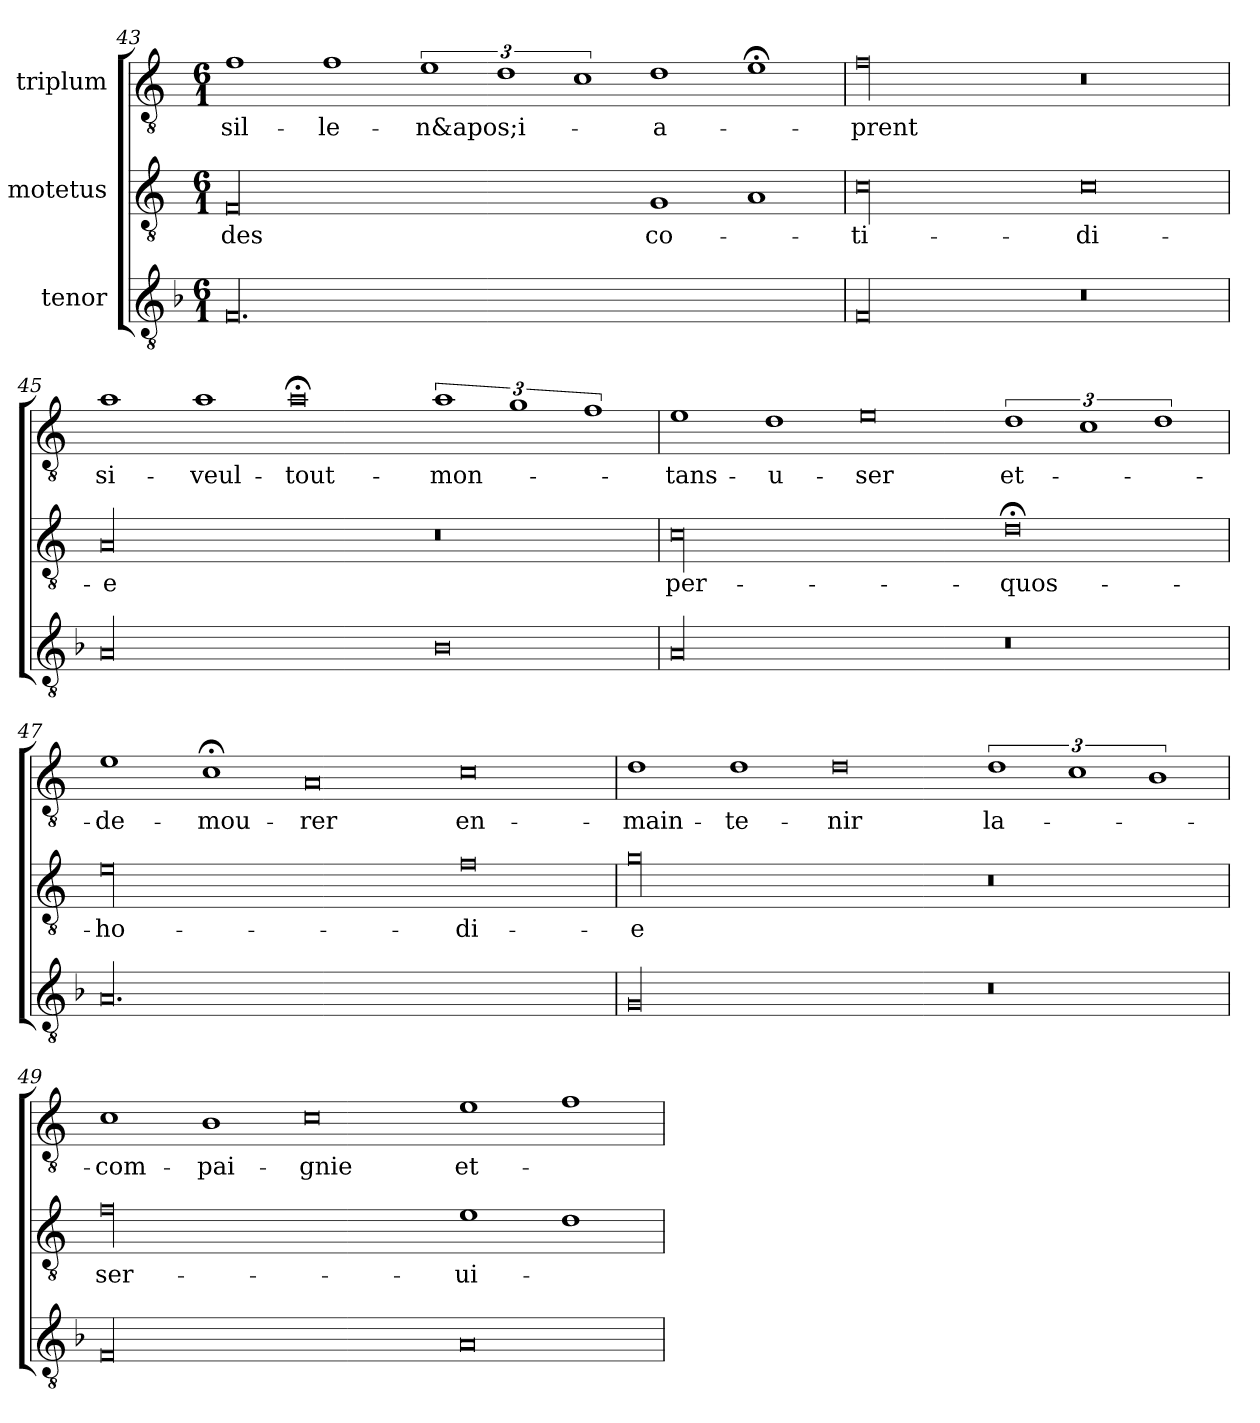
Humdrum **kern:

**kern	**kern	**text	**kern	**text
*part3	*part2	*part2	*part1	*part1
*staff3	*staff2	*staff2	*staff1	*staff1
*I"tenor	*I"motetus	*	*I"triplum	*
*clefGv2	*clefGv2	*	*clefGv2	*
*k[b-]	*k[]	*	*k[]	*
*F:	*C:	*	*C:	*
*M6/1	*M6/1	*	*M6/1	*
=43	=43	=43	=43	=43
00.F/	00F/	-des	1f\	sil-
.	.	.	1f\	le-
.	.	.	3%2e\	n&apos;i-
.	.	.	3%2d\	.
.	.	.	3%2c\	.
.	1G/	co-	1d\	a-
.	1A/	.	1e;<\	.
=44	=44	=44	=44	=44
00F/	00c\	-ti-	00f\	-prent
0r	0c\	-di-	0r	.
!!LO:PB:g=z
=45	=45	=45	=45	=45
00A/	00A/	-e	1a\	si-
.	.	.	1a\	veul-
.	.	.	0a;<\	tout-
0B-\	0r	.	3%2a\	mon-
.	.	.	3%2g\	.
.	.	.	3%2f\	.
=46	=46	=46	=46	=46
00A/	00c\	per-	1e\	tans-
.	.	.	1d\	u-
.	.	.	0e\	-ser
0r	0d;<\	quos-	3%2d\	et-
.	.	.	3%2c\	.
.	.	.	3%2d\	.
=47	=47	=47	=47	=47
00.A/	00e\	ho-	1e\	de-
.	.	.	1c;<\	-mou-
.	.	.	0A/	-rer
.	0f\	-di-	0c\	en-
=48	=48	=48	=48	=48
00G/	00g\	-e	1d\	main-
.	.	.	1d\	-te-
.	.	.	0d\	-nir
0r	0r	.	3%2d\	la-
.	.	.	3%2c\	.
.	.	.	3%2B\	.
=49	=49	=49	=49	=49
00F/	00f\	ser-	1c\	com-
.	.	.	1B\	-pai-
.	.	.	0c\	-gnie
0A/	1e\	-ui-	1e\	et-
.	1d\	.	1f\	.
=	=	=	=	=
*-	*-	*-	*-	*-
